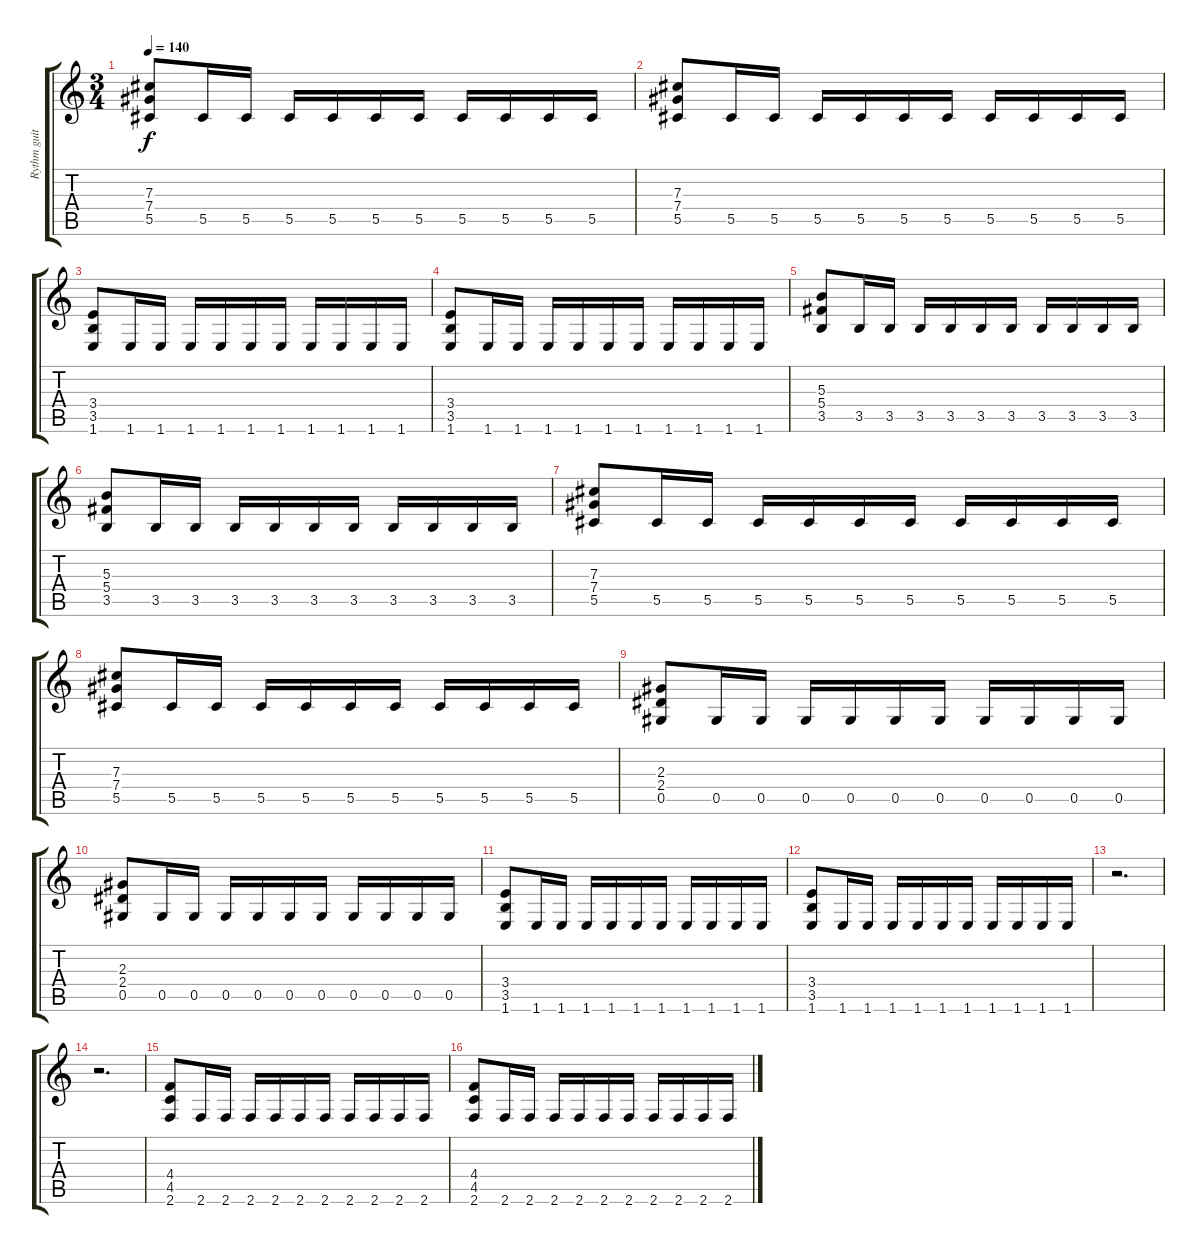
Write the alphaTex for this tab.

\track ("Rythm guitar" "Rythm guit") {instrument distortionguitar}
\staff {score tabs}
\tuning (Eb4 Bb3 Gb3 Db3 Ab2 Eb2) {hide}
\ts (3 4)
\tempo 140
\clef g2
\ks c
(7.3 7.4 5.5).8{dy f} 5.5.16 5.5.16 5.5.16 5.5.16 5.5.16 5.5.16 5.5.16 5.5.16 5.5.16 5.5.16 |
(7.3 7.4 5.5).8 5.5.16 5.5.16 5.5.16 5.5.16 5.5.16 5.5.16 5.5.16 5.5.16 5.5.16 5.5.16 |
(3.4 3.5 1.6).8 1.6.16 1.6.16 1.6.16 1.6.16 1.6.16 1.6.16 1.6.16 1.6.16 1.6.16 1.6.16 |
(3.4 3.5 1.6).8 1.6.16 1.6.16 1.6.16 1.6.16 1.6.16 1.6.16 1.6.16 1.6.16 1.6.16 1.6.16 |
(5.3 5.4 3.5).8 3.5.16 3.5.16 3.5.16 3.5.16 3.5.16 3.5.16 3.5.16 3.5.16 3.5.16 3.5.16 |
(5.3 5.4 3.5).8 3.5.16 3.5.16 3.5.16 3.5.16 3.5.16 3.5.16 3.5.16 3.5.16 3.5.16 3.5.16 |
(7.3 7.4 5.5).8 5.5.16 5.5.16 5.5.16 5.5.16 5.5.16 5.5.16 5.5.16 5.5.16 5.5.16 5.5.16 |
(7.3 7.4 5.5).8 5.5.16 5.5.16 5.5.16 5.5.16 5.5.16 5.5.16 5.5.16 5.5.16 5.5.16 5.5.16 |
(2.3 2.4 0.5).8 0.5.16 0.5.16 0.5.16 0.5.16 0.5.16 0.5.16 0.5.16 0.5.16 0.5.16 0.5.16 |
(2.3 2.4 0.5).8 0.5.16 0.5.16 0.5.16 0.5.16 0.5.16 0.5.16 0.5.16 0.5.16 0.5.16 0.5.16 |
(3.4 3.5 1.6).8 1.6.16 1.6.16 1.6.16 1.6.16 1.6.16 1.6.16 1.6.16 1.6.16 1.6.16 1.6.16 |
(3.4 3.5 1.6).8 1.6.16 1.6.16 1.6.16 1.6.16 1.6.16 1.6.16 1.6.16 1.6.16 1.6.16 1.6.16 |
r.2{d} |
r.2{d} |
(4.4 4.5 2.6).8 2.6.16 2.6.16 2.6.16 2.6.16 2.6.16 2.6.16 2.6.16 2.6.16 2.6.16 2.6.16 |
(4.4 4.5 2.6).8 2.6.16 2.6.16 2.6.16 2.6.16 2.6.16 2.6.16 2.6.16 2.6.16 2.6.16 2.6.16
